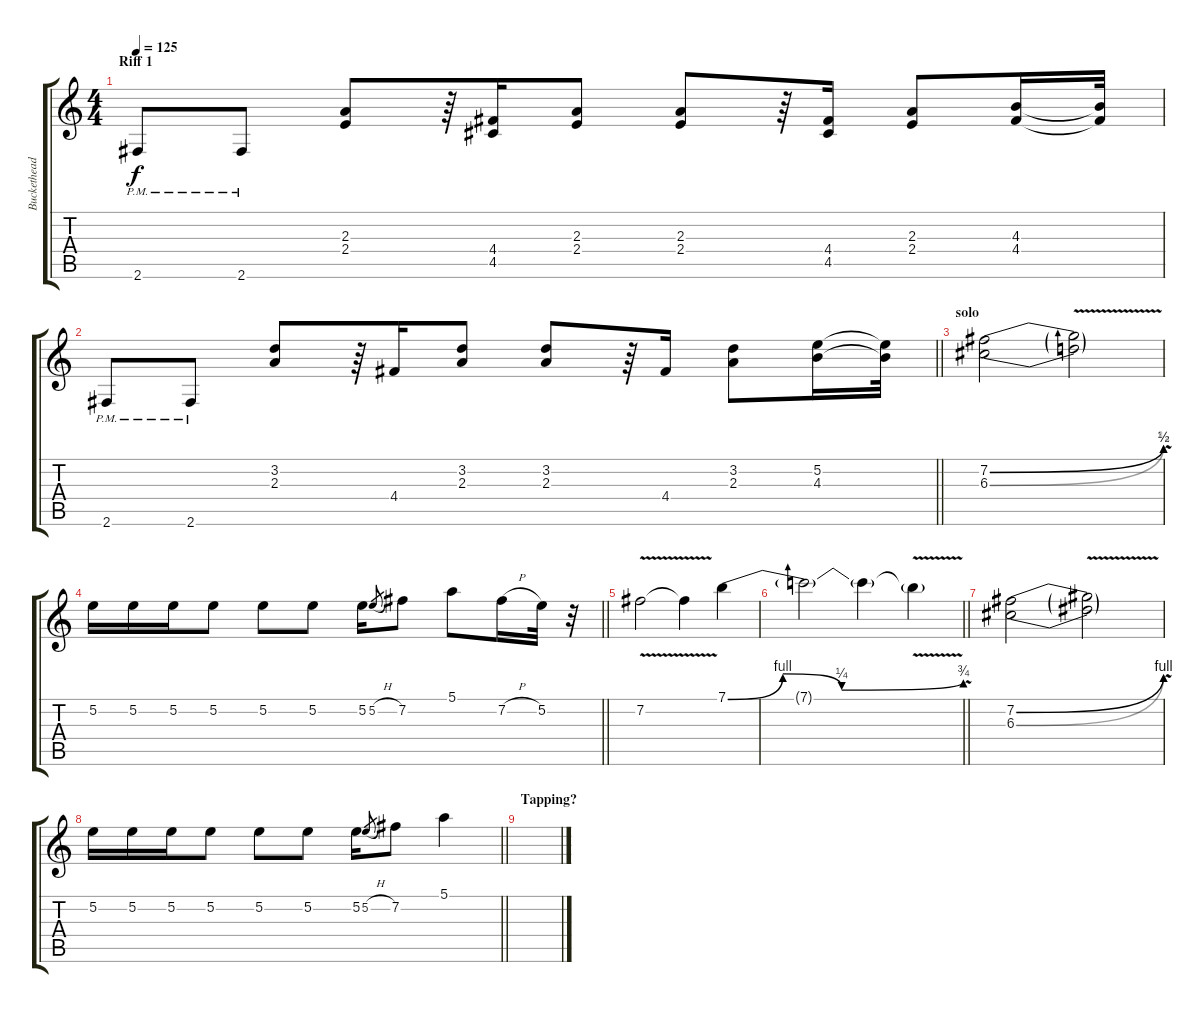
\track ("Buckethead" "Buckethead") {instrument overdrivenguitar}
\staff {score tabs}
\tuning (E4 B3 G3 D3 A2 E2) {hide}
\ts (4 4)
\section ("" "Riff 1")
\tempo 125
\clef g2
\ks c
2.6{pm}.8{dy f} 2.6{pm}.8 (2.3 2.4).8 r.64 (4.4 4.5).16 (2.3 2.4).8 (2.3 2.4).8 r.64 (4.4 4.5).16 (2.3 2.4).8 (4.3 4.4).16 (4.3{t} 4.4{t}).32 |
\barLineRight lightlight
2.6{pm}.8 2.6{pm}.8 (3.2 2.3).8 r.64 4.4.16 (3.2 2.3).8 (3.2 2.3).8 r.64 4.4.16 (3.2 2.3).8 (5.2 4.3).16 (5.2{t} 4.3{t}).32 |
\section ("" "solo")
(7.2{be (bend 0 0 60 2)} 6.3{be (bend 0 0 60 3)}).2 (7.2{v t} 6.3{v t}).2 |
\barLineRight lightlight
5.2.16 5.2.16 5.2.16 5.2.8 5.2.8 5.2.8 5.2.16 5.2{h}.8{gr} 7.2.8 5.1.8 7.2{h}.16 5.2.32 r.32 |
7.2{v}.2 7.2{t}.4 7.1{be (custom 0 0 14 4 29 1 60 3)}.4 |
\barLineRight lightlight
7.1{t}.2 7.1{t}.4 7.1{v t}.4 |
(7.2{be (bend 0 0 60 4)} 6.3{be (bend 0 0 60 4)}).2 (7.2{v t} 6.3{v t}).2 |
\barLineRight lightlight
5.2.16 5.2.16 5.2.16 5.2.8 5.2.8 5.2.8 5.2.16 5.2{h}.8{gr} 7.2.8 5.1.4 |
\section ("" "Tapping?")
